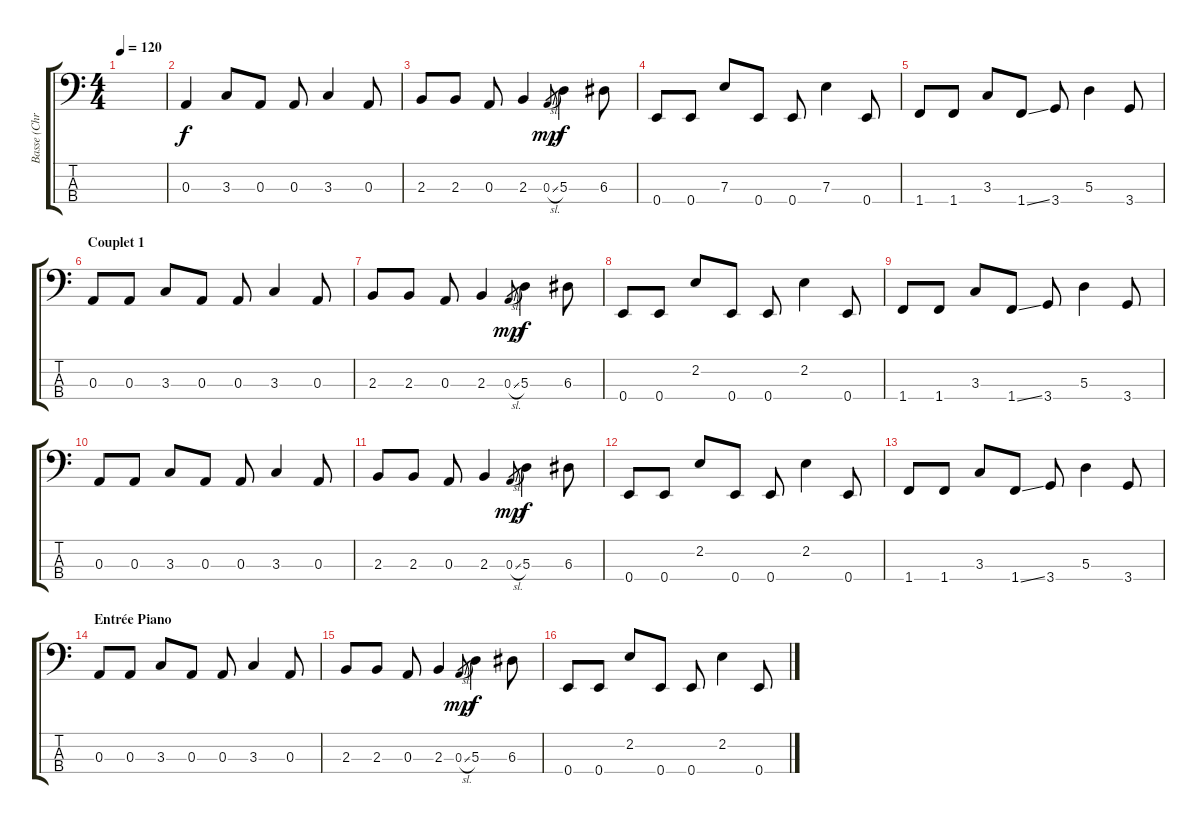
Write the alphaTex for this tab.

\track ("Basse (Christopher Wolstenholme)" "Basse (Chr") {instrument electricbassfinger}
\staff {score tabs}
\tuning (G2 D2 A1 E1) {hide}
\ts (4 4)
\tempo 120
\clef f4
\ks c
|
0.3.4 3.3.8 0.3.8 0.3.8 3.3.4 0.3.8 |
2.3.8 2.3.8 0.3.8 2.3.4 0.3{sl}.8{gr dy mp} 5.3.4{dy f} 6.3.8 |
0.4.8 0.4.8 7.3.8 0.4.8 0.4.8 7.3.4 0.4.8 |
1.4.8 1.4.8 3.3.8 1.4{ss}.8 3.4.8 5.3.4 3.4.8 |
\section ("" "Couplet 1")
0.3.8 0.3.8 3.3.8 0.3.8 0.3.8 3.3.4 0.3.8 |
2.3.8 2.3.8 0.3.8 2.3.4 0.3{sl}.8{gr dy mp} 5.3.4{dy f} 6.3.8 |
0.4.8 0.4.8 2.2.8 0.4.8 0.4.8 2.2.4 0.4.8 |
1.4.8 1.4.8 3.3.8 1.4{ss}.8 3.4.8 5.3.4 3.4.8 |
0.3.8 0.3.8 3.3.8 0.3.8 0.3.8 3.3.4 0.3.8 |
2.3.8 2.3.8 0.3.8 2.3.4 0.3{sl}.8{gr dy mp} 5.3.4{dy f} 6.3.8 |
0.4.8 0.4.8 2.2.8 0.4.8 0.4.8 2.2.4 0.4.8 |
1.4.8 1.4.8 3.3.8 1.4{ss}.8 3.4.8 5.3.4 3.4.8 |
\section ("" "Entrée Piano")
0.3.8 0.3.8 3.3.8 0.3.8 0.3.8 3.3.4 0.3.8 |
2.3.8 2.3.8 0.3.8 2.3.4 0.3{sl}.8{gr dy mp} 5.3.4{dy f} 6.3.8 |
0.4.8 0.4.8 2.2.8 0.4.8 0.4.8 2.2.4 0.4.8
